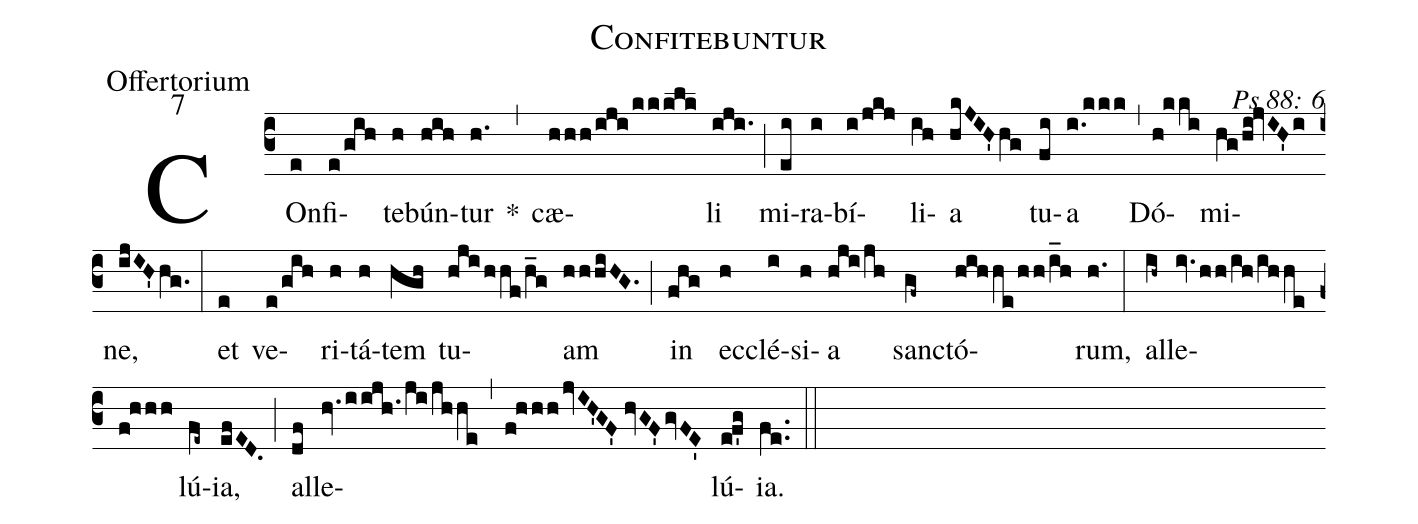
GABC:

name: Confitebuntur;
office-part: Offertorium;
mode: 7;
commentary: Ps 88: 6;
%%
(c3) COn(e)fi(e/gih)te(h)bún(hih)tur(h.) *(,) cæ(hhh/iji/kkklk)li(iji.) (;) mi(ei)ra(i)bí(i/jkj)li(ih)a(hkJIH'hg) tu(fi)a(i./[-0.5]kkk) (,) Dó(h!kki)mi(hg/hi!jvIH'i)ne,(ijIH'hg.) (:)
et(e) ve(e/gih)ri(h)tá(h)tem(hgh) tu(hji/hhf/h_g)am(hhhiHG.) (;) in(fhg) ec(h)clé(i)si(h)a(hji/jh) sanc(gf~)tó(hihhe/hh/i_h)rum,(h.) (:)
al(ih~)le(iv.hh/ih/ihhe//f!hhh)lú(fe~)ia,(efED.) (;) al(df)le(hv.iijh.1/ji/jhhe)(,)(f!hhhjvIH'GF'//hvGF'gvFE')lú(ef'g)ia.(fe..) (::)
